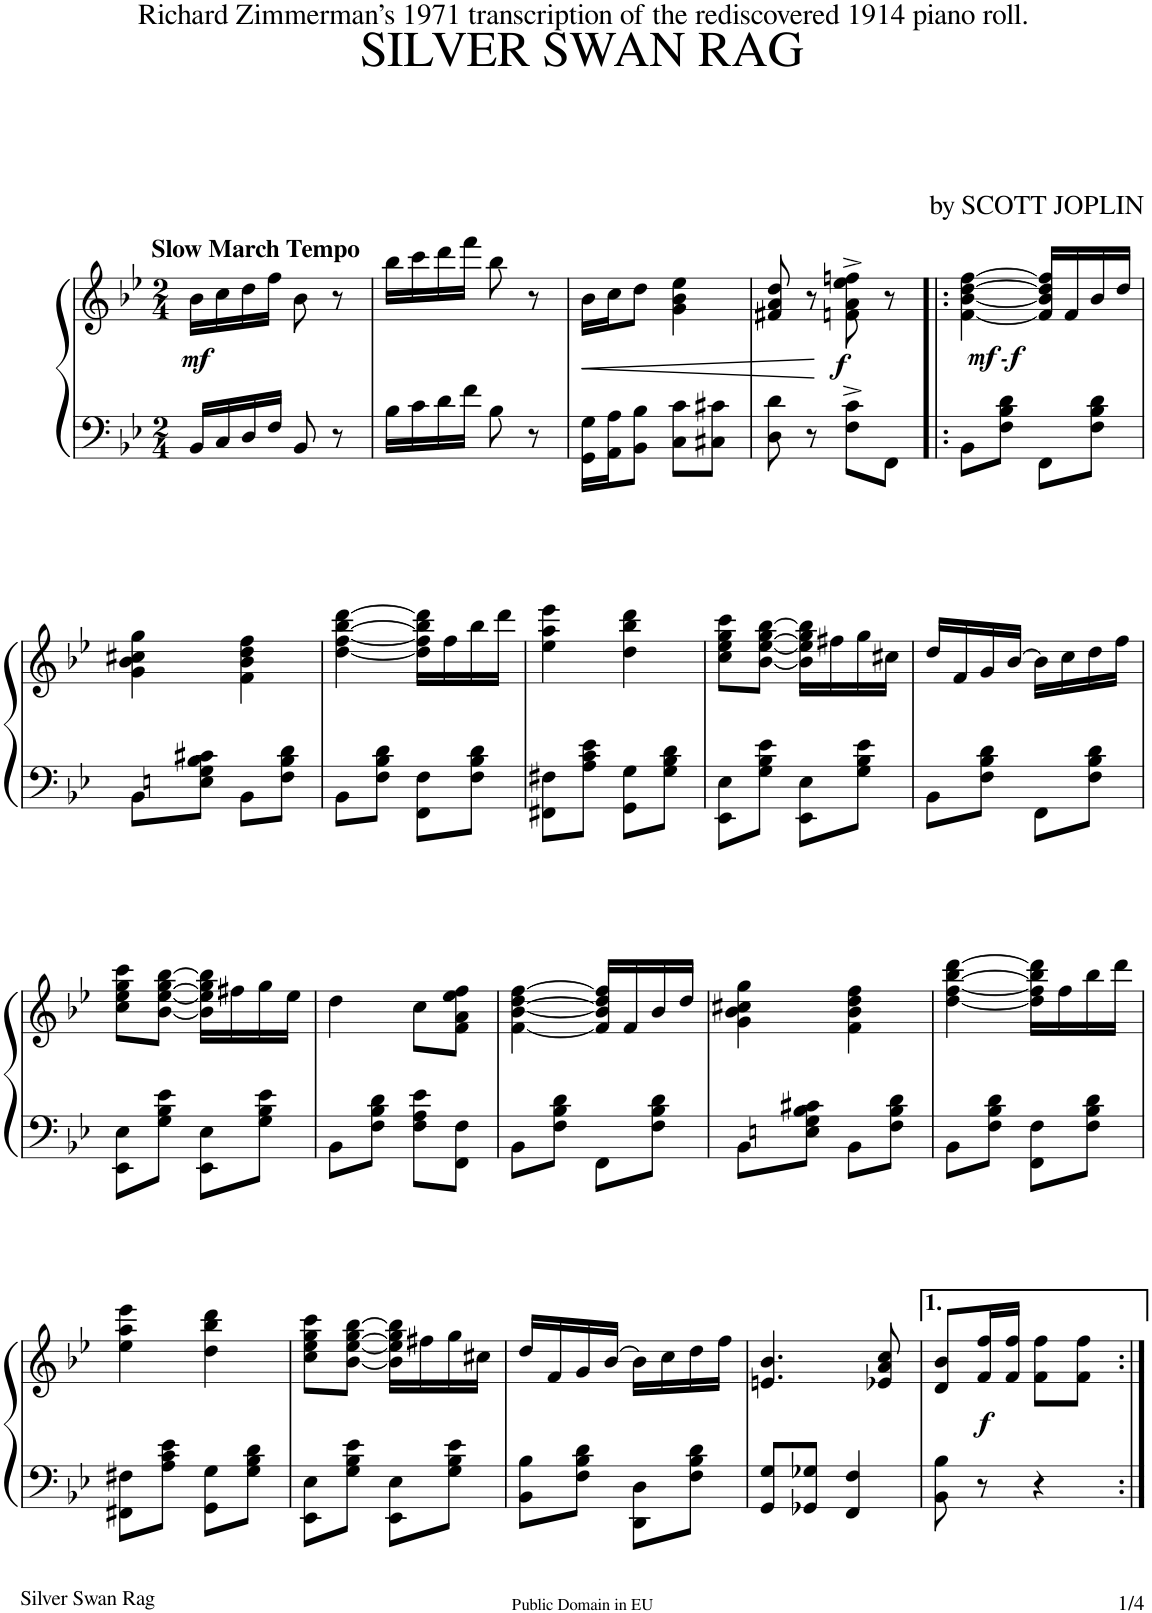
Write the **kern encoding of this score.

**kern	**kern	**dynam
*part1	*part1	*part1
*staff2	*staff1	*staff1/2
*I"PIANO.	*	*
*I'Pno	*	*
*clefF4	*clefG2	*
*k[b-e-]	*k[b-e-]	*
*M2/4	*M2/4	*
=1	=1	=1
!	!LO:TX:a:B:t=Slow March Tempo	!
!	!	!LO:DY:b
16BB-/LL	16b-\LL	mf
16C/	16cc\	.
16D/	16dd\	.
16F/JJ	16ff\JJ	.
8BB-/	8b-\	.
8r	8r	.
=2	=2	=2
16B-\LL	16bb-\LL	.
16c\	16ccc\	.
16d\	16ddd\	.
16f\JJ	16fff\JJ	.
8B-\	8bb-\	.
8r	8r	.
=3	=3	=3
!	!	!LO:HP:b
16GG\ 16G\LL	16b-\LL	<
16AA\ 16A\J	16cc\J	.
8BB-\ 8B-\J	8dd\J	.
8C\ 8c\L	4g\ 4b-\ 4ee-\	.
8C#X\ 8c#X\J	.	.
=4	=4	=4
8D\ 8d\	8f#X/ 8a/ 8dd/	.
8r	8r	.
!	!	!LO:DY:n=1:b
8F\^> 8c\^>L	8fn\^> 8a\^> 8ee-\^> 8ffn\^>	[ f
8FF\J	8r	.
=5!|:	=5!|:	=5!|:
!	!	!LO:DY:b
!	!	!LO:DY:n=1:b
!	!	!LO:DY:n=2:b
8BB-\L	[4f\ [4b-\ [4dd\ [4ff\	mf other-dynamics f
8F\ 8B-\ 8d\J	.	.
8FF\L	16f/] 16b-/] 16dd/] 16ff/]LL	.
.	16f/	.
8F\ 8B-\ 8d\J	16b-/	.
.	16dd/JJ	.
!!LO:LB:g=z
=6	=6	=6
8BB-\L	4g\ 4b-\ 4cc#X\ 4gg\	.
8En\ 8G\ 8B-\ 8c#X\J	.	.
8BB-\L	4f\ 4b-\ 4dd\ 4ff\	.
8F\ 8B-\ 8d\J	.	.
=7	=7	=7
8BB-\L	[4dd\ [4ff\ [4bb-\ [4ddd\	.
8F\ 8B-\ 8d\J	.	.
8FF\ 8F\L	16dd\] 16ff\] 16bb-\] 16ddd\]LL	.
.	16ff\	.
8F\ 8B-\ 8d\J	16bb-\	.
.	16ddd\JJ	.
=8	=8	=8
8FF#X\ 8F#X\L	4ee-\ 4aa\ 4eee-\	.
8A\ 8c\ 8e-\J	.	.
8GG\ 8G\L	4dd\ 4bb-\ 4ddd\	.
8G\ 8B-\ 8d\J	.	.
=9	=9	=9
8EE-\ 8E-\L	8cc\ 8ee-\ 8gg\ 8ccc\L	.
8G\ 8B-\ 8e-\J	[8b-\ [8ee-\ [8gg\ [8bb-\J	.
8EE-\ 8E-\L	16b-\] 16ee-\] 16gg\] 16bb-\]LL	.
.	16ff#X\	.
8G\ 8B-\ 8e-\J	16gg\	.
.	16cc#X\JJ	.
=10	=10	=10
8BB-\L	16dd/LL	.
.	16f/	.
8F\ 8B-\ 8d\J	16g/	.
.	[16b-/JJ	.
8FF\L	16b-\LL]	.
.	16cc\	.
8F\ 8B-\ 8d\J	16dd\	.
.	16ff\JJ	.
!!LO:LB:g=z
=11	=11	=11
8EE-\ 8E-\L	8cc\ 8ee-\ 8gg\ 8ccc\L	.
8G\ 8B-\ 8e-\J	[8b-\ [8ee-\ [8gg\ [8bb-\J	.
8EE-\ 8E-\L	16b-\] 16ee-\] 16gg\] 16bb-\]LL	.
.	16ff#X\	.
8G\ 8B-\ 8e-\J	16gg\	.
.	16ee-\JJ	.
=12	=12	=12
8BB-\L	4dd\	.
8F\ 8B-\ 8d\J	.	.
8F\ 8A\ 8e-\L	8cc\L	.
8FF\ 8F\J	8f\ 8a\ 8ee-\ 8ff\J	.
=13	=13	=13
8BB-\L	[4f\ [4b-\ [4dd\ [4ff\	.
8F\ 8B-\ 8d\J	.	.
8FF\L	16f/] 16b-/] 16dd/] 16ff/]LL	.
.	16f/	.
8F\ 8B-\ 8d\J	16b-/	.
.	16dd/JJ	.
=14	=14	=14
8BB-\L	4g\ 4b-\ 4cc#X\ 4gg\	.
8En\ 8G\ 8B-\ 8c#X\J	.	.
8BB-\L	4f\ 4b-\ 4dd\ 4ff\	.
8F\ 8B-\ 8d\J	.	.
=15	=15	=15
8BB-\L	[4dd\ [4ff\ [4bb-\ [4ddd\	.
8F\ 8B-\ 8d\J	.	.
8FF\ 8F\L	16dd\] 16ff\] 16bb-\] 16ddd\]LL	.
.	16ff\	.
8F\ 8B-\ 8d\J	16bb-\	.
.	16ddd\JJ	.
!!LO:LB:g=z
=16	=16	=16
8FF#X\ 8F#X\L	4ee-\ 4aa\ 4eee-\	.
8A\ 8c\ 8e-\J	.	.
8GG\ 8G\L	4dd\ 4bb-\ 4ddd\	.
8G\ 8B-\ 8d\J	.	.
=17	=17	=17
8EE-\ 8E-\L	8cc\ 8ee-\ 8gg\ 8ccc\L	.
8G\ 8B-\ 8e-\J	[8b-\ [8ee-\ [8gg\ [8bb-\J	.
8EE-\ 8E-\L	16b-\] 16ee-\] 16gg\] 16bb-\]LL	.
.	16ff#X\	.
8G\ 8B-\ 8e-\J	16gg\	.
.	16cc#X\JJ	.
=18	=18	=18
8BB-\ 8B-\L	16dd/LL	.
.	16f/	.
8F\ 8B-\ 8d\J	16g/	.
.	[16b-/JJ	.
8DD\ 8D\L	16b-\LL]	.
.	16cc\	.
8F\ 8B-\ 8d\J	16dd\	.
.	16ff\JJ	.
=19	=19	=19
8GG/ 8G/L	4.en/ 4.b-/	.
8GG-X/ 8G-X/J	.	.
4FF/ 4F/	.	.
.	8e-X/ 8a/ 8cc/	.
=20	=20	=20
8BB-\ 8B-\	8d/ 8b-/L	.
!	!	!LO:DY:b
8r	16f/ 16ff/L	f
.	16f/ 16ff/JJ	.
4r	8f\ 8ff\L	.
.	8f\ 8ff\J	.
=:|!	=:|!	=:|!
*-	*-	*-
